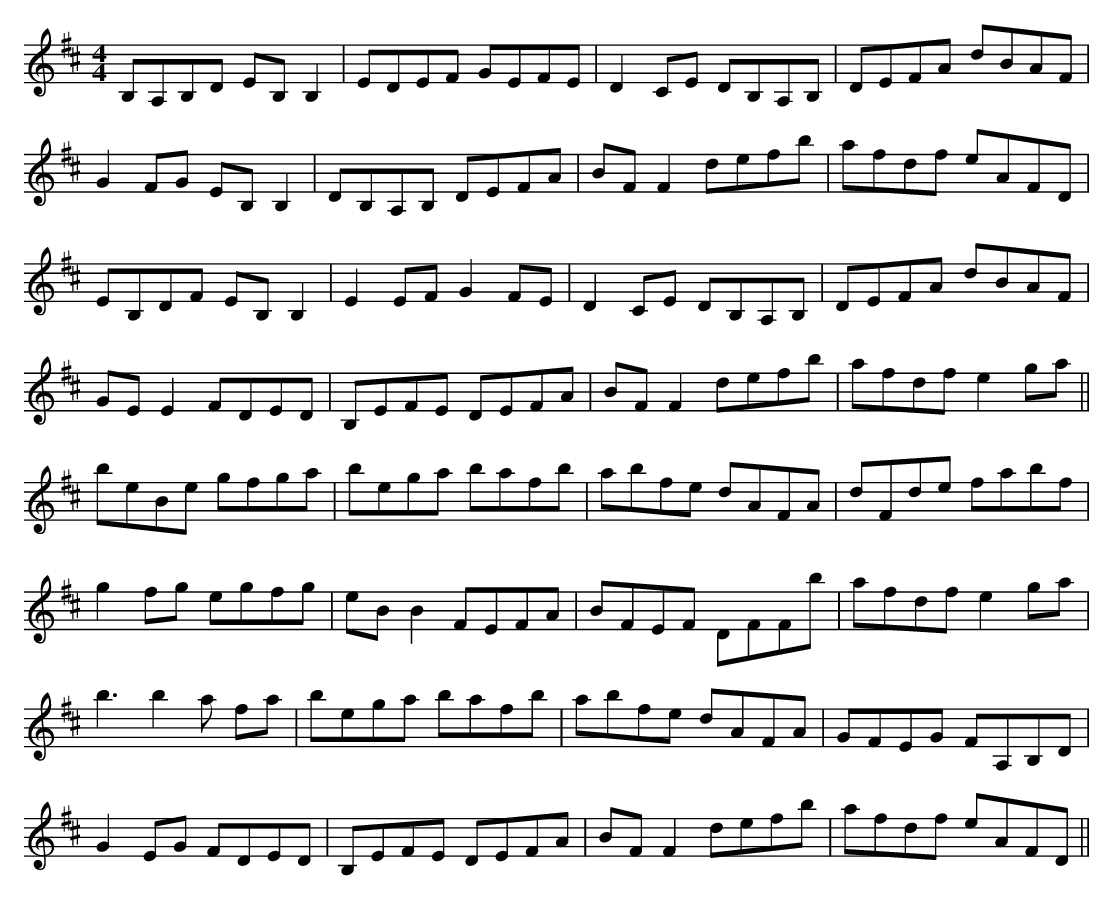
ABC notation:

X:1
M:4/4
K:Edor
B,A,B,D EB,B,2 | EDEF GEFE | D2CE DB,A,B, | DEFA dBAF |
G2FG EB,B,2 |DB,A,B, DEFA| BFF2 defb | afdf eAFD |
EB,DF EB,B,2 | E2EF G2FE | D2CE DB,A,B, | DEFA dBAF |
GEE2 FDED|B,EFE DEFA| BFF2 defb | afdf e2 ga||
beBe gfga| bega bafb | abfe dAFA | dFde fabf |
g2fg egfg | eBB2 FEFA | BFEF DFFb | afdf e2ga |
b3b2a fa| bega bafb | abfe dAFA | GFEG FA,B,D |
G2EG FDED|B,EFE DEFA| BFF2 defb | afdf eAFD||
